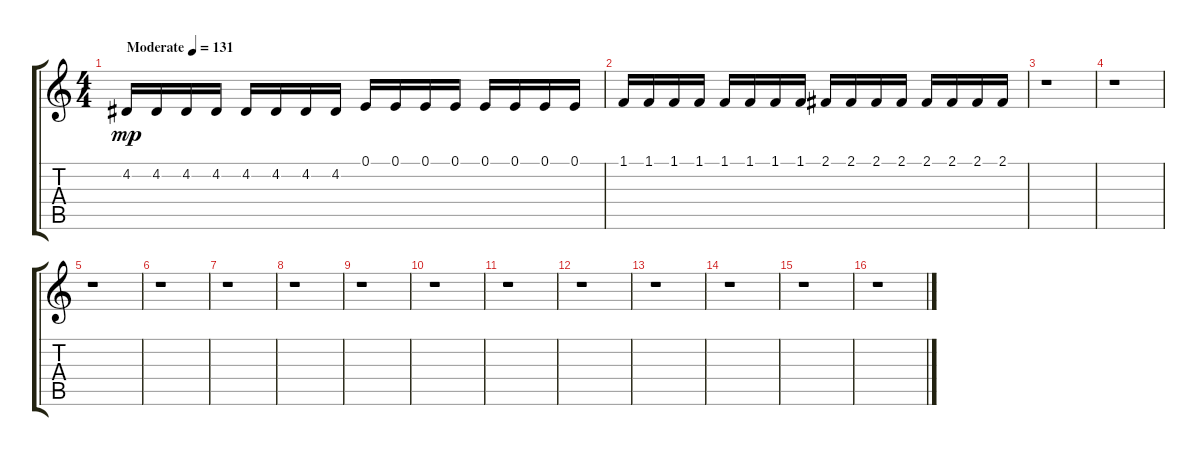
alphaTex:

\track "" {instrument lead1square}
\staff {score tabs}
\tuning (E4 B3 G3 D3 A2 E2) {hide}
\ts (4 4)
\tempo (131 "Moderate")
\clef g2
\ks c
4.2.16{dy mp instrument lead1square} 4.2.16 4.2.16 4.2.16 4.2.16 4.2.16 4.2.16 4.2.16 0.1.16 0.1.16 0.1.16 0.1.16 0.1.16 0.1.16 0.1.16 0.1.16 |
1.1.16 1.1.16 1.1.16 1.1.16 1.1.16 1.1.16 1.1.16 1.1.16 2.1.16 2.1.16 2.1.16 2.1.16 2.1.16 2.1.16 2.1.16 2.1.16 |
r.1 |
r.1 |
r.1 |
r.1 |
r.1 |
r.1 |
r.1 |
r.1 |
r.1 |
r.1 |
r.1 |
r.1 |
r.1 |
r.1
